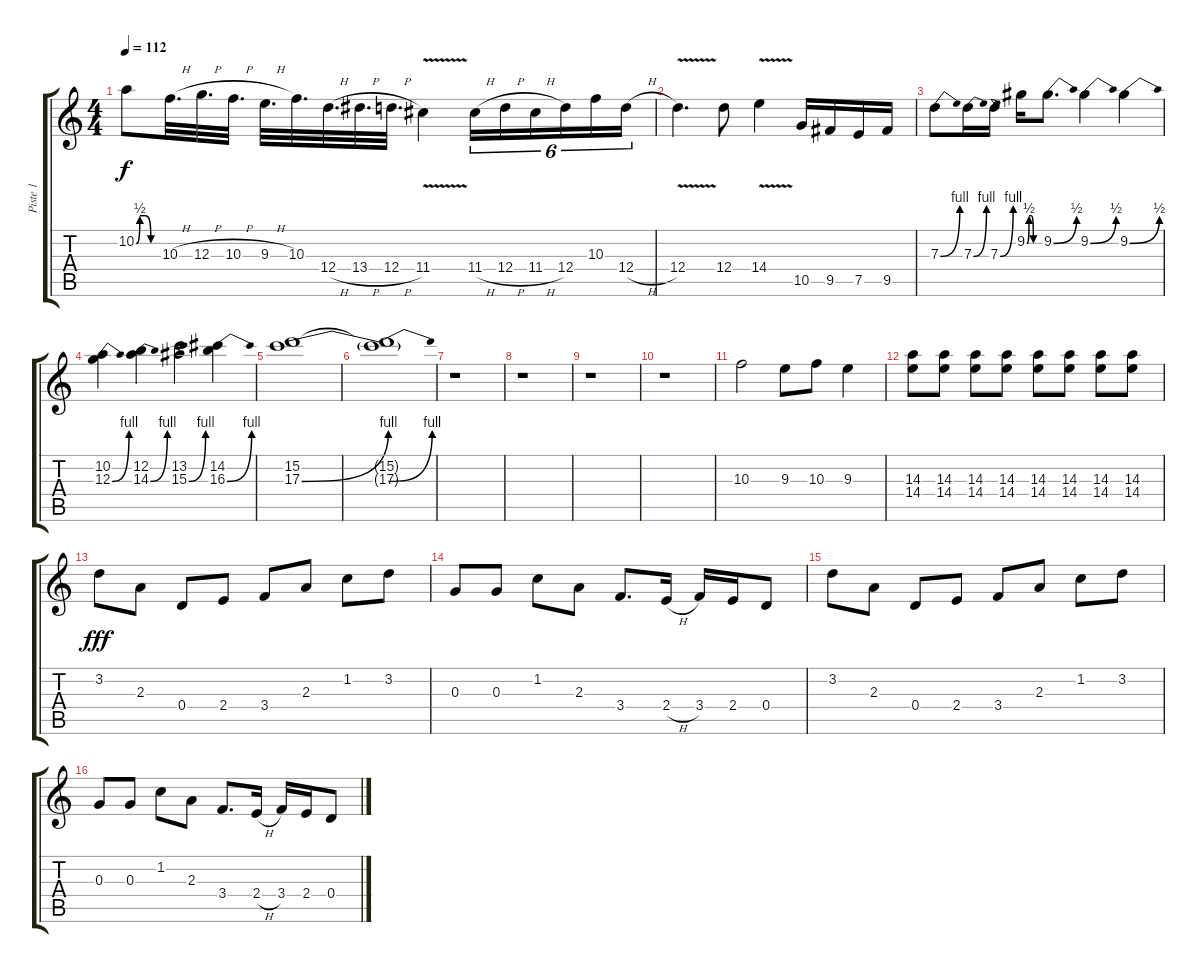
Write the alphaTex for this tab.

\track ("Piste 1" "Piste 1") {instrument overdrivenguitar}
\staff {score tabs}
\tuning (E4 B3 G3 D3 A2 E2) {hide}
\ts (4 4)
\tempo 112
\clef g2
\ks c
10.2{be (custom 0 0 10 2 25 2 40 0 60 0)}.8{dy f} 10.3{h}.32{d} 12.3{h}.32{d} 10.3{h}.32{d} 9.3{h}.32{d} 10.3.32{d} 12.4{h}.32{d} 13.4{h}.32{d} 12.4{h}.32{d} 11.4{v}.4 11.4{h}.16{tu (6 4)} 12.4{h}.16{tu (6 4)} 11.4{h}.16{tu (6 4)} 12.4.16{tu (6 4)} 10.3.16{tu (6 4)} 12.4{h}.16{tu (6 4)} |
12.4{v}.4{d} 12.4.8 14.4{v}.4 10.5.16 9.5.16 7.5.16 9.5.16 |
7.3{be (bend 0 0 60 4)}.8 7.3{be (bend 0 0 60 4)}.16 7.3{be (bend 0 0 60 4)}.16 9.2{be (custom 0 0 10 2 20 2 30 0 60 0)}.16 9.2{be (bend 0 0 60 2)}.8{d} 9.2{be (bend 0 0 60 2)}.4 9.2{be (bend 0 0 60 2)}.4 |
(10.2 12.3{be (bend 0 0 60 4)}).4 (12.2 14.3{be (bend 0 0 60 4)}).4 (13.2 15.3{be (bend 0 0 60 4)}).4 (14.2 16.3{be (bend 0 0 60 4)}).4 |
(15.2 17.3{be (bend 0 0 60 4)}).1 |
(15.2{t} 17.3{be (bend 0 0 60 4) t}).1 |
r.1 |
r.1 |
r.1 |
r.1 |
10.3.2 9.3.8 10.3.8 9.3.4 |
(14.3 14.4).8 (14.3 14.4).8 (14.3 14.4).8 (14.3 14.4).8 (14.3 14.4).8 (14.3 14.4).8 (14.3 14.4).8 (14.3 14.4).8 |
3.2.8{dy fff} 2.3.8 0.4.8 2.4.8 3.4.8 2.3.8 1.2.8 3.2.8 |
0.3.8 0.3.8 1.2.8 2.3.8 3.4.8{d} 2.4{h}.16 3.4.16 2.4.16 0.4.8 |
3.2.8 2.3.8 0.4.8 2.4.8 3.4.8 2.3.8 1.2.8 3.2.8 |
0.3.8 0.3.8 1.2.8 2.3.8 3.4.8{d} 2.4{h}.16 3.4.16 2.4.16 0.4.8
